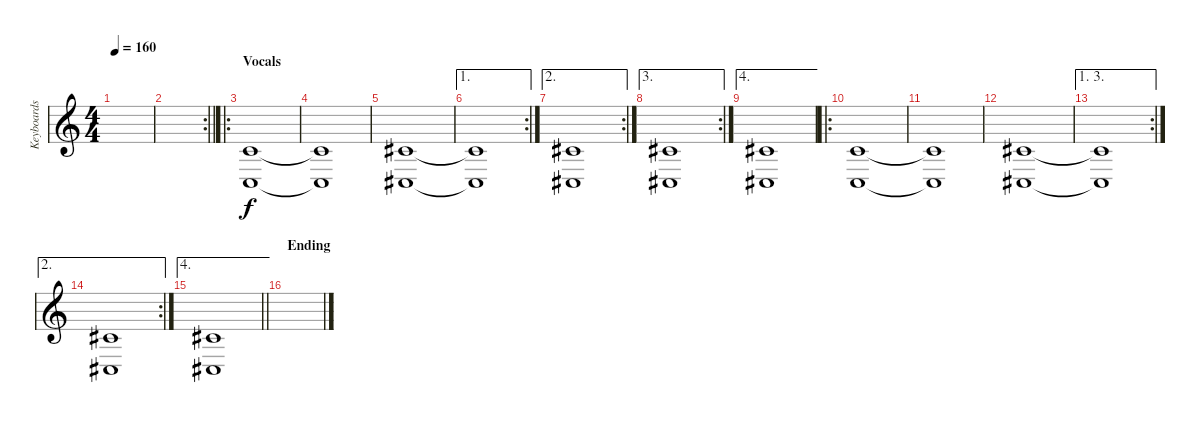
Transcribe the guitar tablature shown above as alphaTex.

\track ("Keyboards" "Keyboards") {instrument lead6voice}
\staff {score}
\tuning (E4 B3 G3 D3 A2 E2) {hide}
\ts (4 4)
\tempo 160
\clef g2
\ks c
|
\rc 2
\barLineRight lightlight
|
\ro
\section ("" "Vocals")
(1.2 3.5).1 |
(1.2{t} 3.5{t}).1 |
(2.2 4.5).1 |
\ae 1
\rc 2
(2.2{t} 4.5{t}).1 |
\ae 2
\rc 2
(2.2 4.5).1 |
\ae 3
\rc 2
(2.2 4.5).1 |
\ae 4
(2.2 4.5).1 |
\ro
(1.2 3.5).1 |
(1.2{t} 3.5{t}).1 |
(2.2 4.5).1 |
\ae (1 3)
\rc 2
(2.2{t} 4.5{t}).1 |
\ae 2
\rc 2
(2.2 4.5).1 |
\ae 4
\barLineRight lightlight
(2.2 4.5).1 |
\section ("" "Ending")
